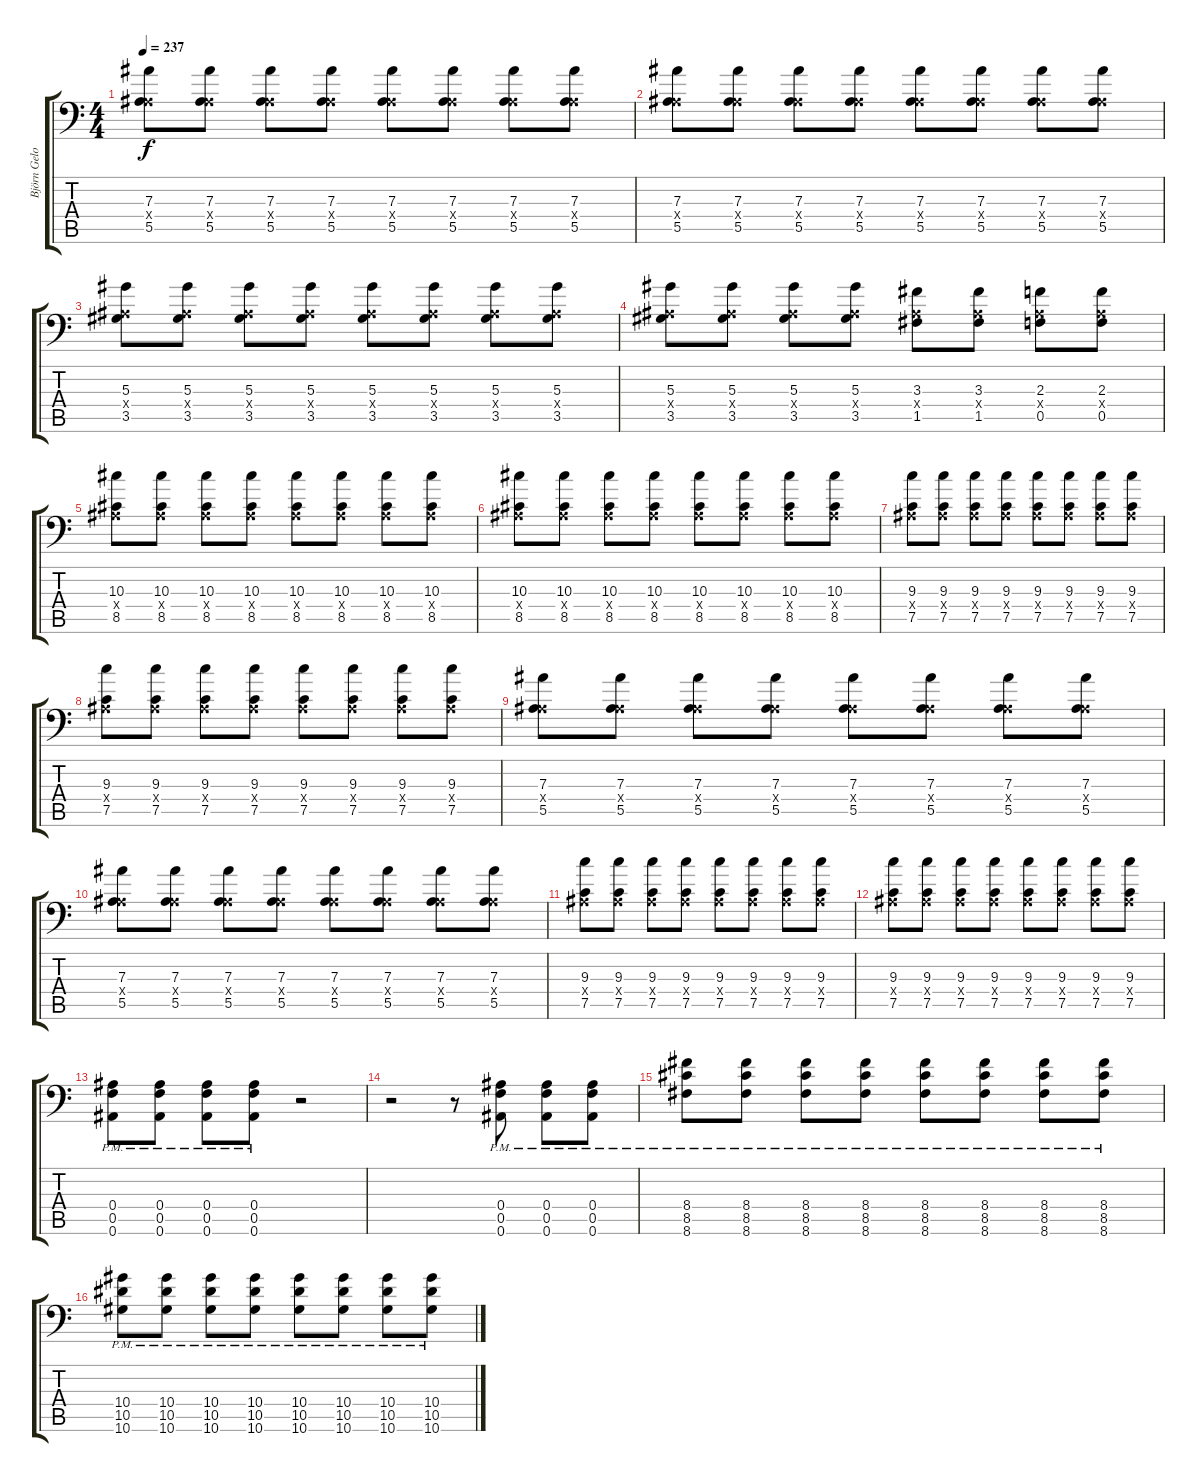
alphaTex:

\track ("Björn Gelotte" "Björn Gelo") {instrument distortionguitar}
\staff {score tabs}
\tuning (C4 G3 Eb3 Bb2 F2 Bb1) {hide}
\ts (4 4)
\tempo 237
\clef f4
\ks c
(7.3 0.4{x} 5.5).8{dy f} (7.3 0.4{x} 5.5).8 (7.3 0.4{x} 5.5).8 (7.3 0.4{x} 5.5).8 (7.3 0.4{x} 5.5).8 (7.3 0.4{x} 5.5).8 (7.3 0.4{x} 5.5).8 (7.3 0.4{x} 5.5).8 |
(7.3 0.4{x} 5.5).8 (7.3 0.4{x} 5.5).8 (7.3 0.4{x} 5.5).8 (7.3 0.4{x} 5.5).8 (7.3 0.4{x} 5.5).8 (7.3 0.4{x} 5.5).8 (7.3 0.4{x} 5.5).8 (7.3 0.4{x} 5.5).8 |
(5.3 0.4{x} 3.5).8 (5.3 0.4{x} 3.5).8 (5.3 0.4{x} 3.5).8 (5.3 0.4{x} 3.5).8 (5.3 0.4{x} 3.5).8 (5.3 0.4{x} 3.5).8 (5.3 0.4{x} 3.5).8 (5.3 0.4{x} 3.5).8 |
(5.3 0.4{x} 3.5).8 (5.3 0.4{x} 3.5).8 (5.3 0.4{x} 3.5).8 (5.3 0.4{x} 3.5).8 (3.3 0.4{x} 1.5).8 (3.3 0.4{x} 1.5).8 (2.3 0.4{x} 0.5).8 (2.3 0.4{x} 0.5).8 |
(10.3 0.4{x} 8.5).8 (10.3 0.4{x} 8.5).8 (10.3 0.4{x} 8.5).8 (10.3 0.4{x} 8.5).8 (10.3 0.4{x} 8.5).8 (10.3 0.4{x} 8.5).8 (10.3 0.4{x} 8.5).8 (10.3 0.4{x} 8.5).8 |
(10.3 0.4{x} 8.5).8 (10.3 0.4{x} 8.5).8 (10.3 0.4{x} 8.5).8 (10.3 0.4{x} 8.5).8 (10.3 0.4{x} 8.5).8 (10.3 0.4{x} 8.5).8 (10.3 0.4{x} 8.5).8 (10.3 0.4{x} 8.5).8 |
(9.3 0.4{x} 7.5).8 (9.3 0.4{x} 7.5).8 (9.3 0.4{x} 7.5).8 (9.3 0.4{x} 7.5).8 (9.3 0.4{x} 7.5).8 (9.3 0.4{x} 7.5).8 (9.3 0.4{x} 7.5).8 (9.3 0.4{x} 7.5).8 |
(9.3 0.4{x} 7.5).8 (9.3 0.4{x} 7.5).8 (9.3 0.4{x} 7.5).8 (9.3 0.4{x} 7.5).8 (9.3 0.4{x} 7.5).8 (9.3 0.4{x} 7.5).8 (9.3 0.4{x} 7.5).8 (9.3 0.4{x} 7.5).8 |
(7.3 0.4{x} 5.5).8 (7.3 0.4{x} 5.5).8 (7.3 0.4{x} 5.5).8 (7.3 0.4{x} 5.5).8 (7.3 0.4{x} 5.5).8 (7.3 0.4{x} 5.5).8 (7.3 0.4{x} 5.5).8 (7.3 0.4{x} 5.5).8 |
(7.3 0.4{x} 5.5).8 (7.3 0.4{x} 5.5).8 (7.3 0.4{x} 5.5).8 (7.3 0.4{x} 5.5).8 (7.3 0.4{x} 5.5).8 (7.3 0.4{x} 5.5).8 (7.3 0.4{x} 5.5).8 (7.3 0.4{x} 5.5).8 |
(9.3 0.4{x} 7.5).8 (9.3 0.4{x} 7.5).8 (9.3 0.4{x} 7.5).8 (9.3 0.4{x} 7.5).8 (9.3 0.4{x} 7.5).8 (9.3 0.4{x} 7.5).8 (9.3 0.4{x} 7.5).8 (9.3 0.4{x} 7.5).8 |
(9.3 0.4{x} 7.5).8 (9.3 0.4{x} 7.5).8 (9.3 0.4{x} 7.5).8 (9.3 0.4{x} 7.5).8 (9.3 0.4{x} 7.5).8 (9.3 0.4{x} 7.5).8 (9.3 0.4{x} 7.5).8 (9.3 0.4{x} 7.5).8 |
(0.4{pm} 0.5{pm} 0.6{pm}).8 (0.4{pm} 0.5{pm} 0.6{pm}).8 (0.4{pm} 0.5{pm} 0.6{pm}).8 (0.4{pm} 0.5{pm} 0.6{pm}).8 r.2 |
r.2 r.8 (0.4{pm} 0.5{pm} 0.6{pm}).8 (0.4{pm} 0.5{pm} 0.6{pm}).8 (0.4{pm} 0.5{pm} 0.6{pm}).8 |
(8.4{pm} 8.5{pm} 8.6{pm}).8 (8.4{pm} 8.5{pm} 8.6{pm}).8 (8.4{pm} 8.5{pm} 8.6{pm}).8 (8.4{pm} 8.5{pm} 8.6{pm}).8 (8.4{pm} 8.5{pm} 8.6{pm}).8 (8.4{pm} 8.5{pm} 8.6{pm}).8 (8.4{pm} 8.5{pm} 8.6{pm}).8 (8.4{pm} 8.5{pm} 8.6{pm}).8 |
(10.4{pm} 10.5{pm} 10.6{pm}).8 (10.4{pm} 10.5{pm} 10.6{pm}).8 (10.4{pm} 10.5{pm} 10.6{pm}).8 (10.4{pm} 10.5{pm} 10.6{pm}).8 (10.4{pm} 10.5{pm} 10.6{pm}).8 (10.4{pm} 10.5{pm} 10.6{pm}).8 (10.4{pm} 10.5{pm} 10.6{pm}).8 (10.4{pm} 10.5{pm} 10.6{pm}).8
